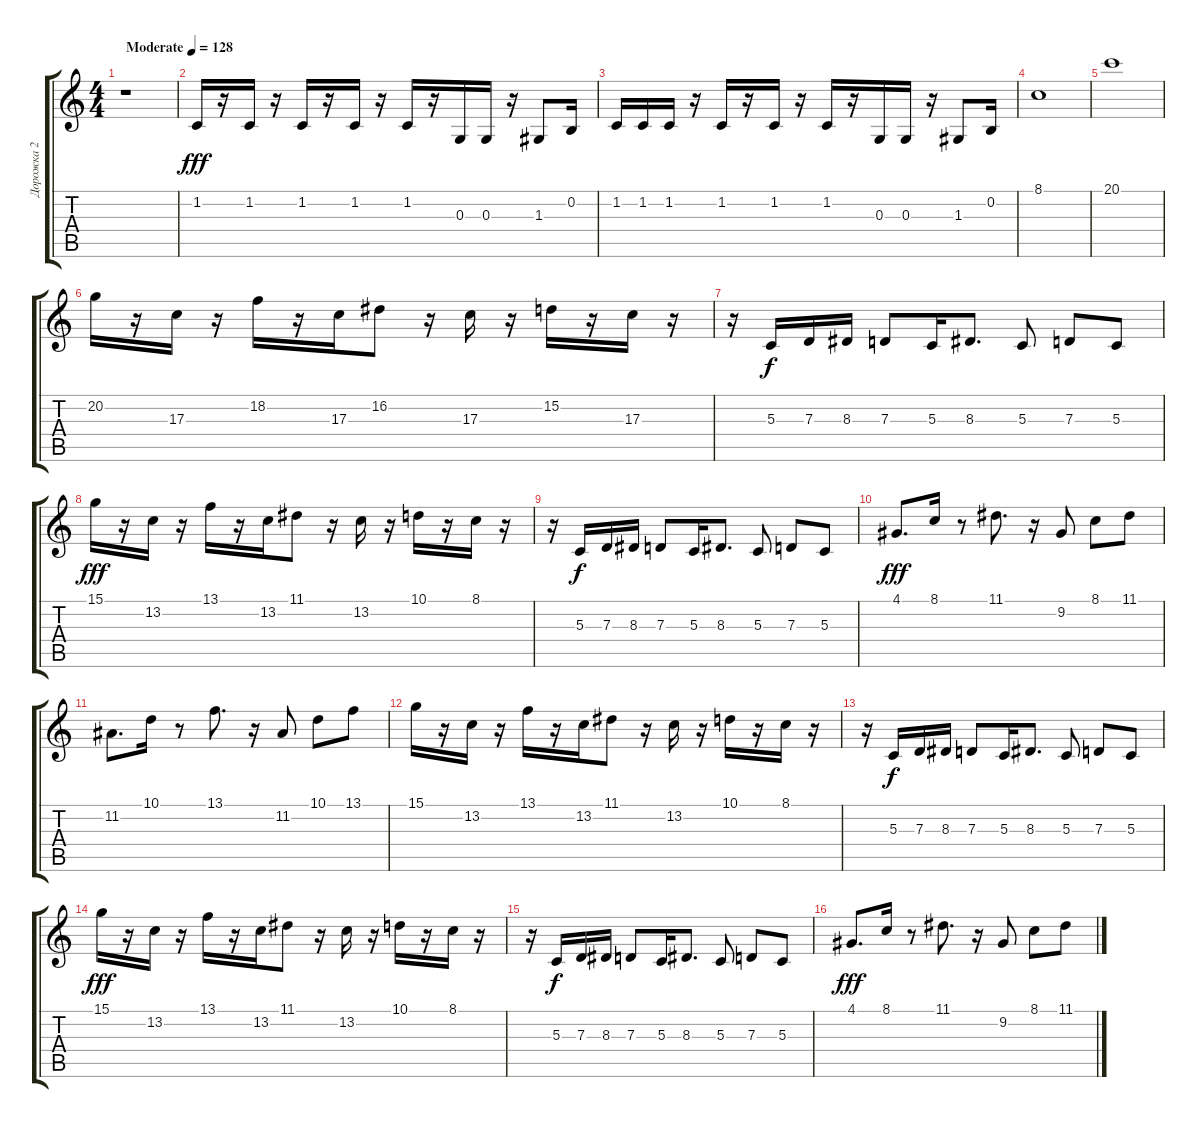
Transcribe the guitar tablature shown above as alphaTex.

\track ("Дорожка 2" "Дорожка 2") {instrument lead2sawtooth}
\staff {score tabs}
\tuning (E4 B3 G3 D3 A2 E2) {hide}
\ts (4 4)
\tempo (128 "Moderate")
\clef g2
\ks c
r.1{dy fff instrument lead2sawtooth} |
1.2.16 r.16 1.2.16 r.16 1.2.16 r.16 1.2.16 r.16 1.2.16 r.16 0.3.16 0.3.16 r.16 1.3.8 0.2.16 |
1.2.16 1.2.16 1.2.16 r.16 1.2.16 r.16 1.2.16 r.16 1.2.16 r.16 0.3.16 0.3.16 r.16 1.3.8 0.2.16 |
8.1.1 |
20.1.1 |
20.2.16 r.16 17.3.16 r.16 18.2.16 r.16 17.3.16 16.2.8 r.16 17.3.16 r.16 15.2.16 r.16 17.3.16 r.16 |
r.16 5.3.16{dy f} 7.3.16 8.3.16 7.3.8 5.3.16 8.3.8{d} 5.3.8 7.3.8 5.3.8 |
15.1.16{dy fff} r.16 13.2.16 r.16 13.1.16 r.16 13.2.16 11.1.8 r.16 13.2.16 r.16 10.1.16 r.16 8.1.16 r.16 |
r.16 5.3.16{dy f} 7.3.16 8.3.16 7.3.8 5.3.16 8.3.8{d} 5.3.8 7.3.8 5.3.8 |
4.1.8{d dy fff} 8.1.16 r.8 11.1.8{d} r.16 9.2.8 8.1.8 11.1.8 |
11.2.8{d} 10.1.16 r.8 13.1.8{d} r.16 11.2.8 10.1.8 13.1.8 |
15.1.16 r.16 13.2.16 r.16 13.1.16 r.16 13.2.16 11.1.8 r.16 13.2.16 r.16 10.1.16 r.16 8.1.16 r.16 |
r.16 5.3.16{dy f} 7.3.16 8.3.16 7.3.8 5.3.16 8.3.8{d} 5.3.8 7.3.8 5.3.8 |
15.1.16{dy fff} r.16 13.2.16 r.16 13.1.16 r.16 13.2.16 11.1.8 r.16 13.2.16 r.16 10.1.16 r.16 8.1.16 r.16 |
r.16 5.3.16{dy f} 7.3.16 8.3.16 7.3.8 5.3.16 8.3.8{d} 5.3.8 7.3.8 5.3.8 |
4.1.8{d dy fff} 8.1.16 r.8 11.1.8{d} r.16 9.2.8 8.1.8 11.1.8
